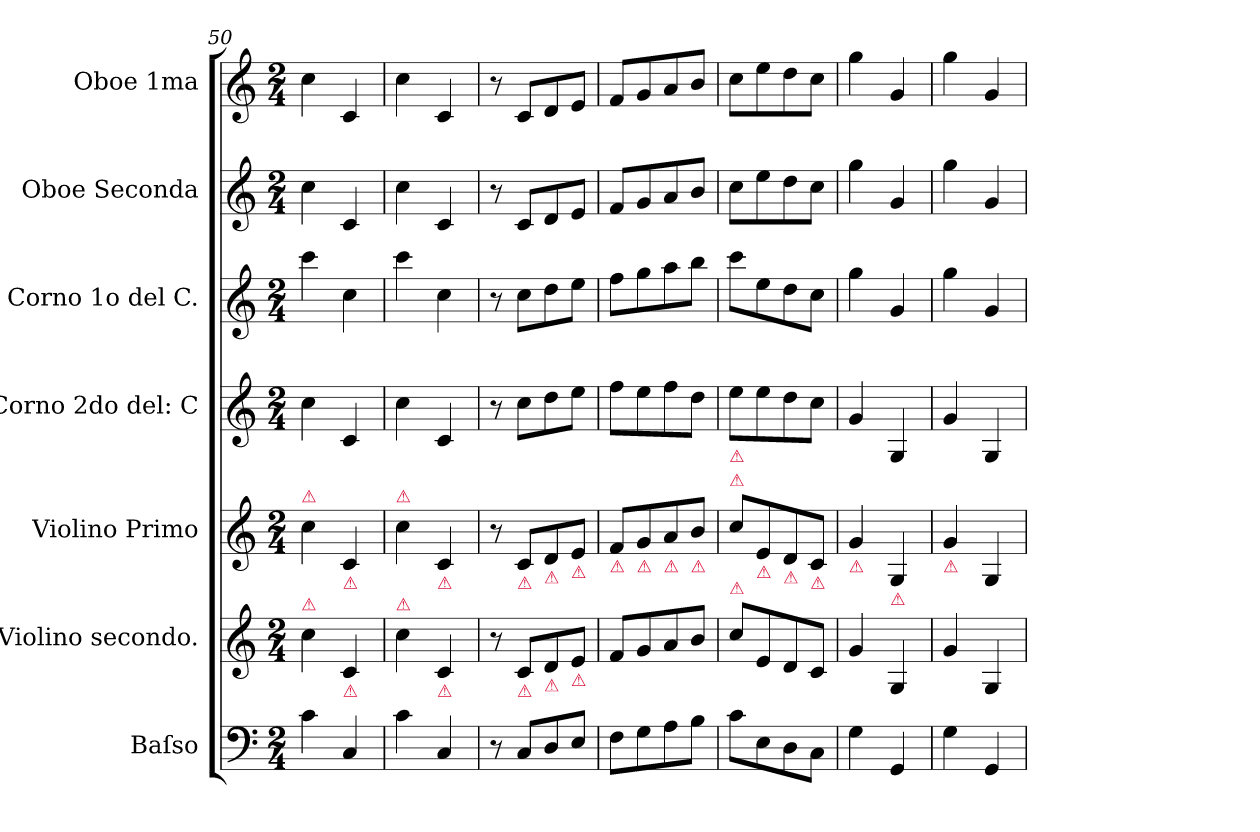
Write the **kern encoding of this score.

**kern	**kern	**kern	**kern	**kern	**kern	**kern
*part7	*part6	*part5	*part4	*part3	*part2	*part1
*staff7	*staff6	*staff5	*staff4	*staff3	*staff2	*staff1
*I"Baſso	*I"Violino secondo.	*I"Violino Primo	*I"Corno 2do del: C	*I"Corno 1o del C.	*I"Oboe Seconda	*I"Oboe 1ma
*I'B	*I'Vl 2	*I'Vl 1	*I'Cor 2	*I'Cor 1	*I'Ob 2	*I'Ob 1
*clefF4	*clefG2	*clefG2	*clefG2	*clefG2	*clefG2	*clefG2
*k[]	*k[]	*k[]	*k[]	*k[]	*k[]	*k[]
*M2/4	*M2/4	*M2/4	*M2/4	*M2/4	*M2/4	*M2/4
=50	=50	=50	=50	=50	=50	=50
!	!	!LO:TX:a:color=crimson:t=⚠	!	!	!	!
!	!LO:TX:a:color=crimson:t=⚠	!	!	!	!	!
4c\	4cc\	4cc\	4cc\	4ccc\	4cc\	4cc\
!	!	!LO:TX:b:color=crimson:t=⚠	!	!	!	!
!	!LO:TX:b:color=crimson:t=⚠	!	!	!	!	!
4C/	4c/	4c/	4c/	4cc\	4c/	4c/
=51	=51	=51	=51	=51	=51	=51
!	!	!LO:TX:a:color=crimson:t=⚠	!	!	!	!
!	!LO:TX:a:color=crimson:t=⚠	!	!	!	!	!
4c\	4cc\	4cc\	4cc\	4ccc\	4cc\	4cc\
!	!	!LO:TX:b:color=crimson:t=⚠	!	!	!	!
!	!LO:TX:b:color=crimson:t=⚠	!	!	!	!	!
4C/	4c/	4c/	4c/	4cc\	4c/	4c/
=52	=52	=52	=52	=52	=52	=52
8r	8r	8r	8r	8r	8r	8r
!	!	!LO:TX:b:color=crimson:t=⚠	!	!	!	!
!	!LO:TX:b:color=crimson:t=⚠	!	!	!	!	!
8C/L	8c/L	8c/L	8cc\L	8cc\L	8c/L	8c/L
!	!	!LO:TX:b:color=crimson:t=⚠	!	!	!	!
!	!LO:TX:b:color=crimson:t=⚠	!	!	!	!	!
8D/	8d/	8d/	8dd\	8dd\	8d/	8d/
!	!	!LO:TX:b:color=crimson:t=⚠	!	!	!	!
!	!LO:TX:b:color=crimson:t=⚠	!	!	!	!	!
8E/J	8e/J	8e/J	8ee\J	8ee\J	8e/J	8e/J
=53	=53	=53	=53	=53	=53	=53
!	!	!LO:TX:b:color=crimson:t=⚠	!	!	!	!
8F\L	8f/L	8f/L	8ff\L	8ff\L	8f/L	8f/L
!	!	!LO:TX:b:color=crimson:t=⚠	!	!	!	!
8G\	8g/	8g/	8ee\	8gg\	8g/	8g/
!	!	!LO:TX:b:color=crimson:t=⚠	!	!	!	!
8A\	8a/	8a/	8ff\	8aa\	8a/	8a/
!	!	!LO:TX:b:color=crimson:t=⚠	!	!	!	!
8B\J	8b/J	8b/J	8dd\J	8bb\J	8b/J	8b/J
=54	=54	=54	=54	=54	=54	=54
!	!	!LO:TX:a:color=crimson:t=⚠	!	!	!	!
!	!	!LO:TX:a:color=crimson:t=⚠	!	!	!	!
!	!LO:TX:a:color=crimson:t=⚠	!	!	!	!	!
8c\L	8cc\L	8cc\L	8ee\L	8ccc\L	8cc\L	8cc\L
!	!	!LO:TX:b:color=crimson:t=⚠	!	!	!	!
8E\	8e/	8e/	8ee\	8ee\	8ee\	8ee\
!	!	!LO:TX:b:color=crimson:t=⚠	!	!	!	!
8D\	8d/	8d/	8dd\	8dd\	8dd\	8dd\
!	!	!LO:TX:b:color=crimson:t=⚠	!	!	!	!
8C\J	8c/J	8c/J	8cc\J	8cc\J	8cc\J	8cc\J
=55	=55	=55	=55	=55	=55	=55
!	!	!LO:TX:b:color=crimson:t=⚠	!	!	!	!
4G\	4g/	4g/	4g/	4gg\	4gg\	4gg\
!	!	!LO:TX:b:color=crimson:t=⚠	!	!	!	!
4GG/	4G/	4G/	4G/	4g/	4g/	4g/
=56	=56	=56	=56	=56	=56	=56
!	!	!LO:TX:b:color=crimson:t=⚠	!	!	!	!
4G\	4g/	4g/	4g/	4gg\	4gg\	4gg\
4GG/	4G/	4G/	4G/	4g/	4g/	4g/
=	=	=	=	=	=	=
*-	*-	*-	*-	*-	*-	*-
